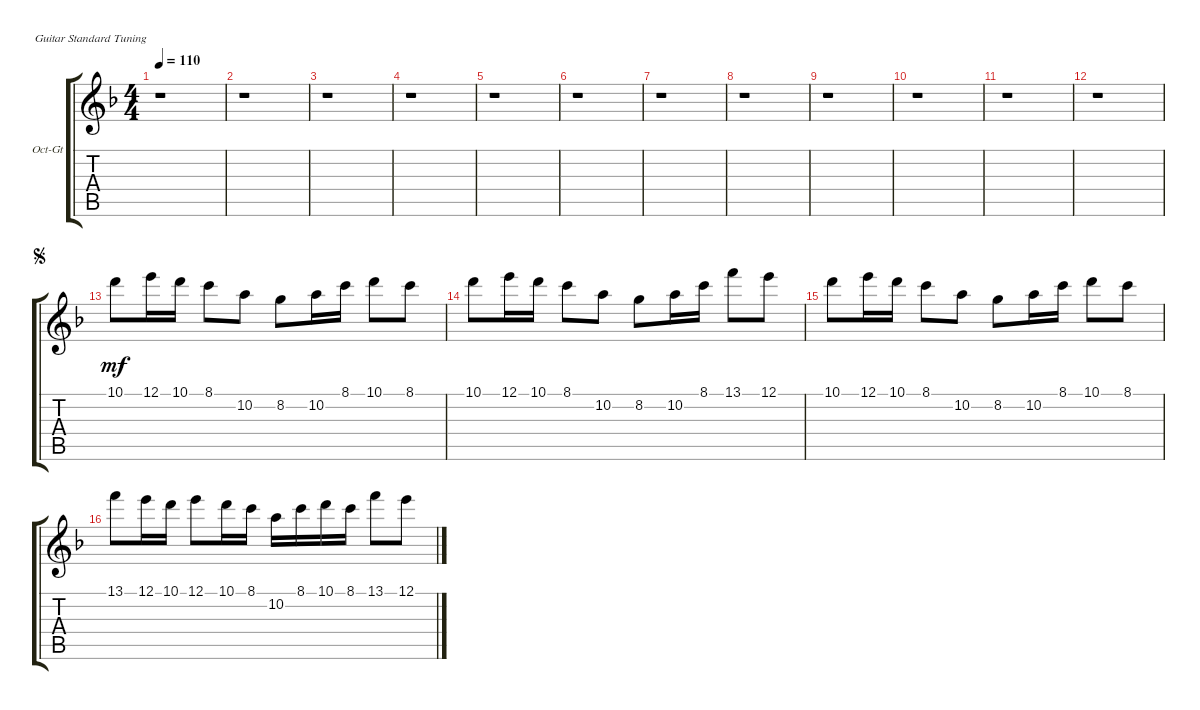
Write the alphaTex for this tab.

\defaultSystemsLayout 4
\bracketExtendMode groupsimilarinstruments
\firstSystemTrackNameOrientation horizontal
\otherSystemsTrackNameOrientation horizontal
\track ("Octave Electric Guitar" "Oct-Gt") {instrument overdrivenguitar}
\staff {score tabs}
\tuning (E4 B3 G3 D3 A2 E2)
\ts (4 4)
\tempo 110
\clef g2
\ks dminor
r.1{dy mf} |
r.1 |
r.1 |
r.1 |
r.1 |
r.1 |
r.1 |
r.1 |
r.1 |
r.1 |
r.1 |
r.1 |
\jump segno
10.1.8 12.1.16 10.1.16 8.1.8 10.2.8 8.2.8 10.2.16 8.1.16 10.1.8 8.1.8 |
10.1.8 12.1.16 10.1.16 8.1.8 10.2.8 8.2.8 10.2.16 8.1.16 13.1.8 12.1.8 |
10.1.8 12.1.16 10.1.16 8.1.8 10.2.8 8.2.8 10.2.16 8.1.16 10.1.8 8.1.8 |
13.1.8 12.1.16 10.1.16 12.1.8 10.1.16 8.1.16 10.2.16 8.1.16 10.1.16 8.1.16 13.1.8 12.1.8
